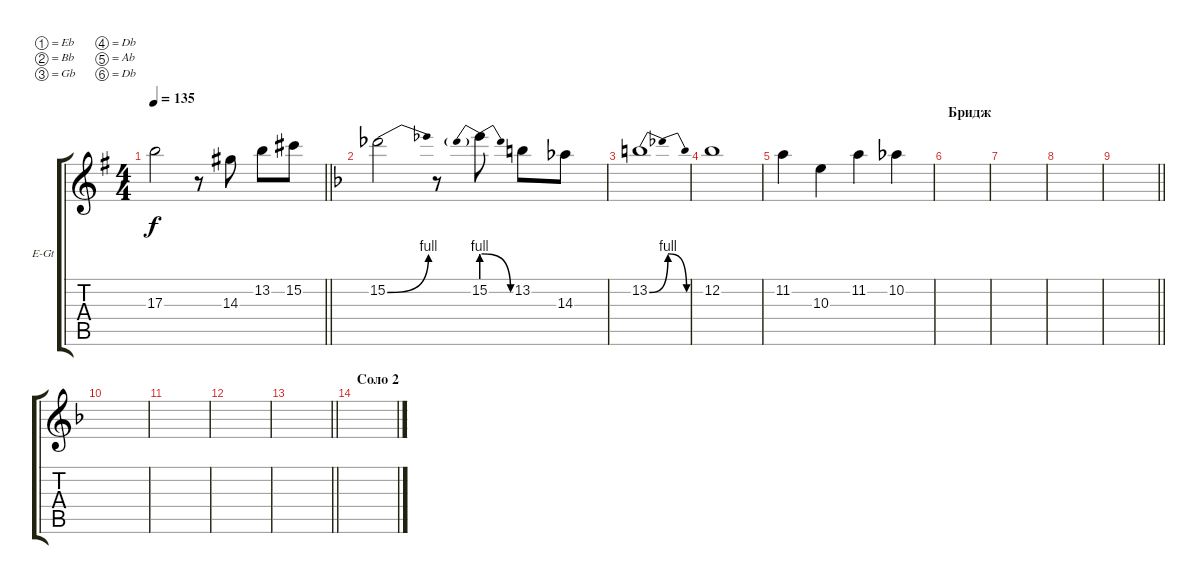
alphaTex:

\bracketExtendMode groupsimilarinstruments
\firstSystemTrackNameOrientation horizontal
\otherSystemsTrackNameOrientation horizontal
\track ("Соло гитара" "E-Gt") {instrument distortionguitar}
\staff {score tabs}
\tuning (Eb4 Bb3 Gb3 Db3 Ab2 Db2)
\ts (4 4)
\tempo 135
\clef g2
\scale
0.333333
\barLineRight lightlight
\ks eminor
17.3.2{dy f} r.8 14.3.8 13.2.8 15.2.8 |
\scale
0.480851
\ks dminor
15.2{be (bend 0 0 15.6 4)}.2 r.8 15.2{be (prebendrelease 0 4 15 0)}.8 13.2.8 14.3.8 |
\scale
0.259574 13.2{be (bendrelease 0 0 10.2 4 51.6 4 59.4 0)}.1 |
\scale
0.259574 12.2.1 |
\scale
0.333333 11.2.4 10.3.4 11.2.4 10.2.4 |
\section ("" "Бридж")
\scale
0.333333 |
\scale
0.333333 |
\scale
0.333333 |
\scale
0.333333
\barLineRight lightlight
|
\scale
0.333333 |
\scale
0.333333 |
\scale
0.333333 |
\scale
0.333333
\barLineRight lightlight
|
\section ("" "Соло 2")
\scale
0.333333 |
\scale
0.333333 |
\scale
0.333333
